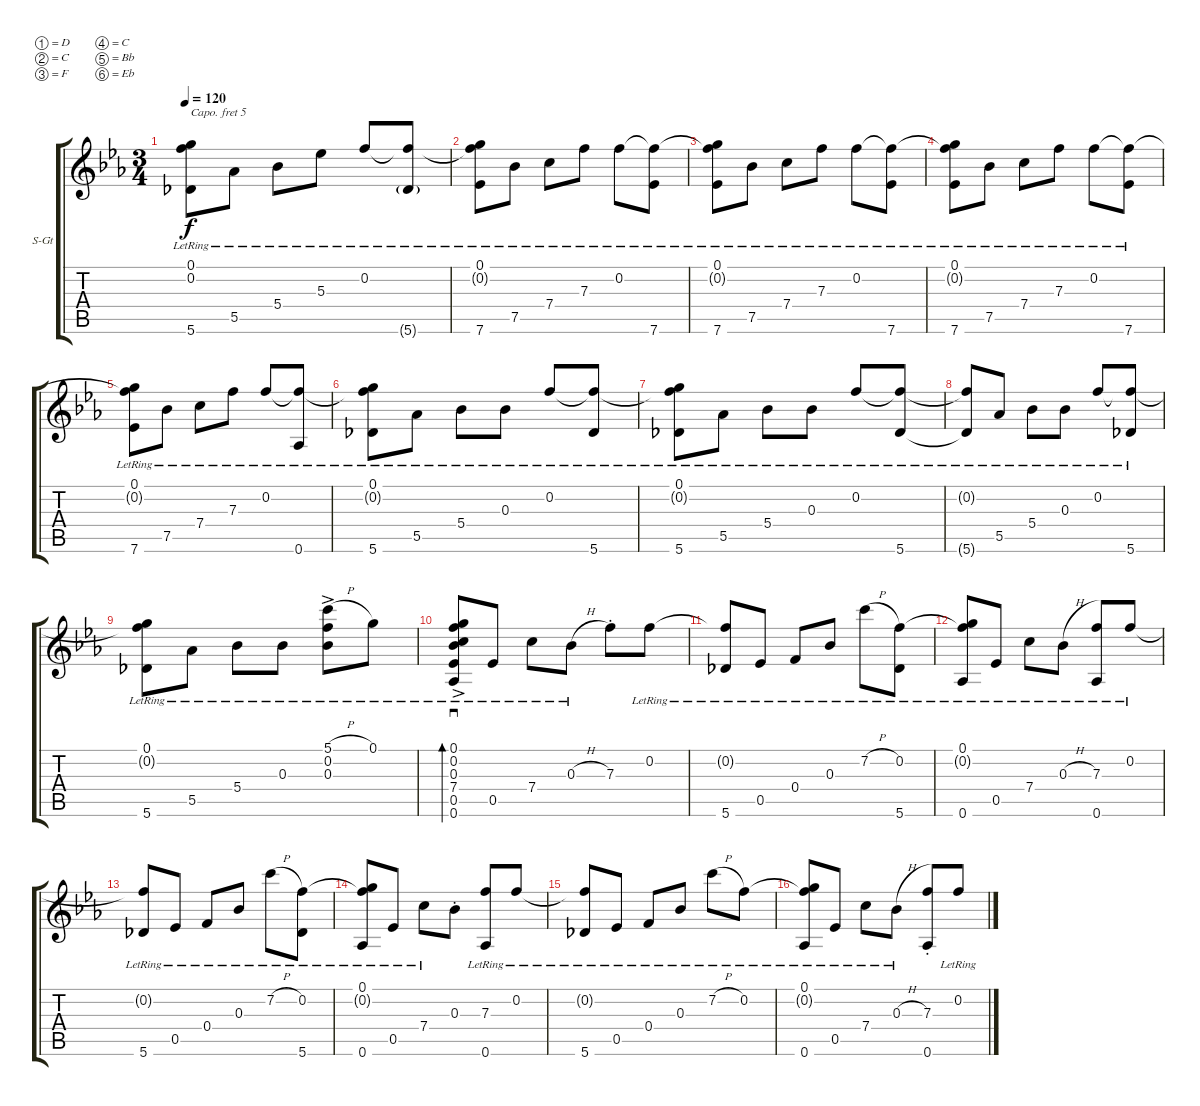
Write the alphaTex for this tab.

\bracketExtendMode groupsimilarinstruments
\firstSystemTrackNameOrientation horizontal
\otherSystemsTrackNameOrientation horizontal
\track ("Steel String Acoustic Guitar" "S-Gt") {instrument acousticguitarsteel}
\staff {score tabs}
\capo 5
\tuning (D4 C4 F3 C3 Bb2 Eb2)
\ts (3 4)
\tempo 120
\clef g2
\ks eb
(0.1{lr} 0.2{lr t} 5.6{lr}).8{dy f} 5.5{lr}.8 5.4{lr}.8 5.3{lr}.8 0.2{lr}.8 (0.2{lr t} 5.6{g lr}).8 |
(0.1{lr} 0.2{lr t} 7.6{lr}).8 7.5{lr}.8 7.4{lr}.8 7.3{lr}.8 0.2{lr}.8 (0.2{lr t} 7.6{lr}).8 |
(0.1{lr} 0.2{lr t} 7.6{lr}).8 7.5{lr}.8 7.4{lr}.8 7.3{lr}.8 0.2{lr}.8 (0.2{lr t} 7.6{lr}).8 |
(0.1{lr} 0.2{lr t} 7.6{lr}).8 7.5{lr}.8 7.4{lr}.8 7.3{lr}.8 0.2{lr}.8 (0.2{lr t} 7.6{lr}).8 |
(0.1{lr} 0.2{lr t} 7.6{lr}).8 7.5{lr}.8 7.4{lr}.8 7.3{lr}.8 0.2{lr}.8 (0.2{lr t} 0.6{lr}).8 |
(0.1{lr} 0.2{lr t} 5.6{lr}).8 5.5{lr}.8 5.4{lr}.8 0.3{lr}.8 0.2{lr}.8 (0.2{lr t} 5.6{lr}).8 |
(0.1{lr} 0.2{lr t} 5.6{lr}).8 5.5{lr}.8 5.4{lr}.8 0.3{lr}.8 0.2{lr}.8 (0.2{lr t} 5.6{lr}).8 |
(0.2{lr t} 5.6{lr t}).8 5.5{lr}.8 5.4{lr}.8 0.3{lr}.8 0.2{lr}.8 (0.2{lr t} 5.6{lr}).8 |
(0.1{lr} 0.2{lr t} 5.6{lr}).8 5.5{lr}.8 5.4{lr}.8 0.3{lr}.8 (5.1{h ac lr} 0.2{ac lr} 0.3{ac lr}).8 0.1{lr}.8 |
(0.1{ac lr} 0.2{ac lr} 0.3{ac lr} 7.4{ac lr} 0.5{ac lr} 0.6{ac lr}).8{sd bd 30} 0.5{lr}.8 7.4{lr}.8 0.3{h lr}.8 7.3{st}.8 0.2{lr}.8 |
(0.2{lr t} 5.6{lr}).8 0.5{lr}.8 0.4{lr}.8 0.3{lr}.8 7.2{h lr}.8 (0.2{lr} 5.6{lr}).8 |
(0.1{lr} 0.2{lr t} 0.6{lr}).8 0.5{lr}.8 7.4{lr}.8 0.3{h lr}.8 (7.3{lr} 0.6{lr}).8 0.2{lr}.8 |
(0.2{lr t} 5.6{lr}).8 0.5{lr}.8 0.4{lr}.8 0.3{lr}.8 7.2{h lr}.8 (0.2{lr} 5.6{lr}).8 |
(0.1{lr} 0.2{lr t} 0.6{lr}).8 0.5{lr}.8 7.4{lr}.8 0.3{st}.8 (7.3{lr} 0.6{lr}).8 0.2{lr}.8 |
(0.2{lr t} 5.6{lr}).8 0.5{lr}.8 0.4{lr}.8 0.3{lr}.8 7.2{h lr}.8 0.2{lr}.8 |
(0.1{lr} 0.2{lr t} 0.6{lr}).8 0.5{lr}.8 7.4{lr}.8 0.3{h lr}.8 (7.3{st} 0.6{st}).8 0.2{lr}.8
